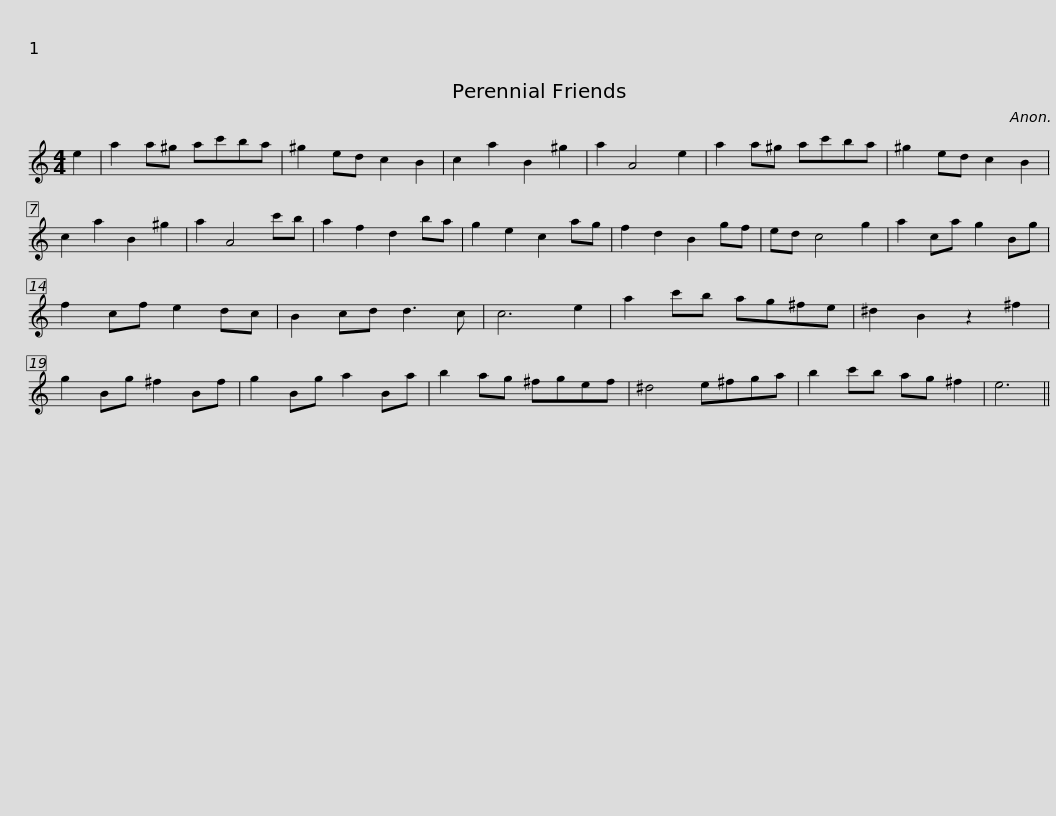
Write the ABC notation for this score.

X:1
L:1/8
M:4/4
I:linebreak $
K:C
V:1 treble
V:1
 e2 | a2 a^g ac'ba | ^g2 ed c2 B2 | c2 a2 B2 ^g2 | a2 A4 e2 | %5
 a2 a^g ac'ba | ^g2 ed c2 B2 |$ c2 a2 B2 ^g2 | a2 A4 c'b | a2 f2 d2 ba | %10
 g2 e2 c2 ag | f2 d2 B2 gf | ed c4 g2 | a2 ca g2 Bg | f2 cf e2 dc |$ %15
 B2 cd d3 c | c6 e2 | a2 c'b ag^fe | ^d2 B2 z2 ^f2 | g2 Bg ^f2 Bf | %20
 g2 Bg a2 Ba | b2 ag ^fgef |$ ^d4 e^fga | b2 c'b ag ^f2 | e6 || %25
